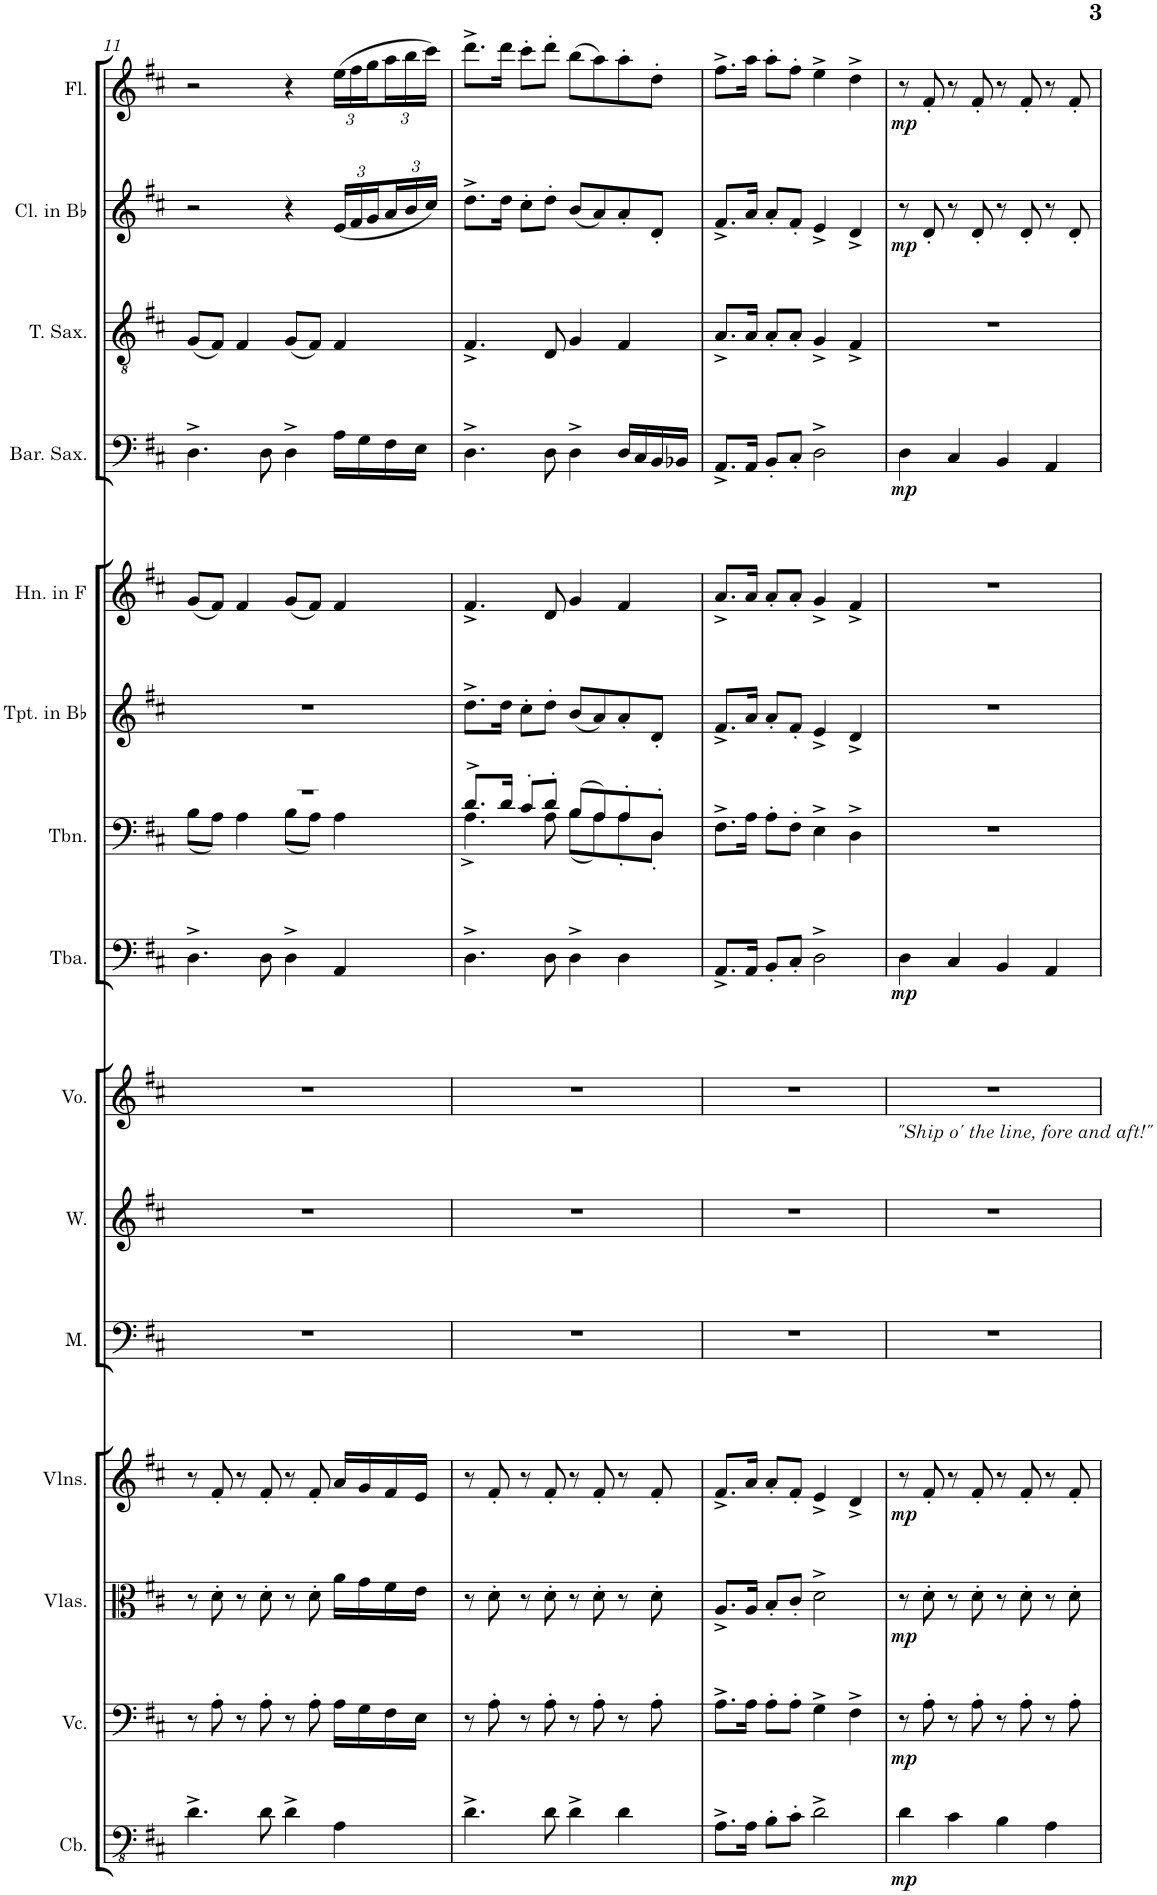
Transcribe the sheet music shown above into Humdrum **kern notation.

**kern	**dynam	**kern	**dynam	**kern	**dynam	**kern	**dynam	**kern	**kern	**kern	**kern	**dynam	**kern	**kern	**kern	**kern	**dynam	**kern	**kern	**dynam	**kern	**dynam
*part15	*part15	*part14	*part14	*part13	*part13	*part12	*part12	*part11	*part10	*part9	*part8	*part8	*part7	*part6	*part5	*part4	*part4	*part3	*part2	*part2	*part1	*part1
*staff15	*staff15	*staff14	*staff14	*staff13	*staff13	*staff12	*staff12	*staff11	*staff10	*staff9	*staff8	*staff8	*staff7	*staff6	*staff5	*staff4	*staff4	*staff3	*staff2	*staff2	*staff1	*staff1
*I"Contrabass	*	*I"Violoncello	*	*I"Violas	*	*I"Violins	*	*I"Men	*I"Women	*I"Voice	*I"Tuba	*	*I"Trombone	*I"Trumpet in Bb	*I"Horn in F	*I"Baritone Saxophone	*	*I"Tenor Saxophone	*I"Clarinet in Bb	*	*I"Flute	*
*I'Cb.	*	*I'Vc.	*	*I'Vlas.	*	*I'Vlns.	*	*I'M.	*I'W.	*I'Vo.	*I'Tba.	*	*I'Tbn.	*I'Tpt. in Bb	*I'Hn. in F	*I'Bar. Sax.	*	*I'T. Sax.	*I'Cl. in Bb	*	*I'Fl.	*
!!LO:PB:g=z
*clefFv4	*	*clefF4	*	*clefC3	*	*clefG2	*	*clefF4	*clefG2	*clefG2	*clefF4	*	*clefF4	*clefG2	*clefG2	*clefF4	*	*clefGv2	*clefG2	*	*clefG2	*
*Trd7c12	*	*	*	*	*	*	*	*	*	*	*	*	*	*Trd1c2	*Trd4c7	*Trd12c21	*	*Trd8c14	*Trd1c2	*	*	*
*k[f#c#]	*	*k[f#c#]	*	*k[f#c#]	*	*k[f#c#]	*	*k[f#c#]	*k[f#c#]	*k[f#c#]	*k[f#c#]	*	*k[f#c#]	*k[f#c#]	*k[f#c#]	*k[f#c#]	*	*k[f#c#]	*k[f#c#]	*	*k[f#c#]	*
*M4/4	*	*M4/4	*	*M4/4	*	*M4/4	*	*M4/4	*M4/4	*M4/4	*M4/4	*	*M4/4	*M4/4	*M4/4	*M4/4	*	*M4/4	*M4/4	*	*M4/4	*
=11	=11	=11	=11	=11	=11	=11	=11	=11	=11	=11	=11	=11	=11	=11	=11	=11	=11	=11	=11	=11	=11	=11
*	*	*	*	*	*	*	*	*	*	*	*	*	*^	*	*	*	*	*	*	*	*	*
4.D^\	.	8r	.	8r	.	8r	.	1r	1r	1r	4.D^\	.	1r	(8B\L	1r	(8g/L	4.D^\	.	(8G/L	2r	.	2r	.
.	.	8A'\	.	8d'\	.	8f#'/	.	.	.	.	.	.	.	8A\J)	.	8f#/J)	.	.	8F#/J)	.	.	.	.
.	.	8r	.	8r	.	8r	.	.	.	.	.	.	.	4A\	.	4f#/	.	.	4F#/	.	.	.	.
8D\	.	8A'\	.	8d'\	.	8f#'/	.	.	.	.	8D\	.	.	.	.	.	8D\	.	.	.	.	.	.
4D^\	.	8r	.	8r	.	8r	.	.	.	.	4D^\	.	.	(8B\L	.	(8g/L	4D^\	.	(8G/L	4r	.	4r	.
.	.	8A'\	.	8d'\	.	8f#'/	.	.	.	.	.	.	.	8A\J)	.	8f#/J)	.	.	8F#/J)	.	.	.	.
*	*	*	*	*	*	*	*	*	*	*	*	*	*	*	*	*	*	*	*	*Xbrackettup	*	*Xbrackettup	*
4AA\	.	16A\LL	.	16a\LL	.	16a/LL	.	.	.	.	4AA/	.	.	4A\	.	4f#/	16A\LL	.	4F#/	(24e/LL	.	(24ee\LL	.
.	.	.	.	.	.	.	.	.	.	.	.	.	.	.	.	.	.	.	.	24f#/	.	24ff#\	.
.	.	16G\	.	16g\	.	16g/	.	.	.	.	.	.	.	.	.	.	16G\	.	.	.	.	.	.
.	.	.	.	.	.	.	.	.	.	.	.	.	.	.	.	.	.	.	.	24g/	.	24gg\	.
.	.	16F#\	.	16f#\	.	16f#/	.	.	.	.	.	.	.	.	.	.	16F#\	.	.	24a/	.	24aa\	.
.	.	.	.	.	.	.	.	.	.	.	.	.	.	.	.	.	.	.	.	24b/	.	24bb\	.
.	.	16E\JJ	.	16e\JJ	.	16e/JJ	.	.	.	.	.	.	.	.	.	.	16E\JJ	.	.	.	.	.	.
.	.	.	.	.	.	.	.	.	.	.	.	.	.	.	.	.	.	.	.	24cc#/JJ)	.	24ccc#\JJ)	.
=12	=12	=12	=12	=12	=12	=12	=12	=12	=12	=12	=12	=12	=12	=12	=12	=12	=12	=12	=12	=12	=12	=12	=12
4.D^\	.	8r	.	8r	.	8r	.	1r	1r	1r	4.D^\	.	8.d^/L	4.A^\	8.dd^\L	4.f#^/	4.D^\	.	4.F#^/	8.dd^\L	.	8.ddd^\L	.
.	.	8A'\	.	8d'\	.	8f#'/	.	.	.	.	.	.	.	.	.	.	.	.	.	.	.	.	.
.	.	.	.	.	.	.	.	.	.	.	.	.	16d/Jk	.	16dd\Jk	.	.	.	.	16dd\Jk	.	16ddd\Jk	.
.	.	8r	.	8r	.	8r	.	.	.	.	.	.	8c#'/L	.	8cc#'\L	.	.	.	.	8cc#'\L	.	8ccc#'\L	.
8D\	.	8A'\	.	8d'\	.	8f#'/	.	.	.	.	8D\	.	8d'/J	8A\	8dd'\J	8d/	8D\	.	8D/	8dd'\J	.	8ddd'\J	.
4D^\	.	8r	.	8r	.	8r	.	.	.	.	4D^\	.	(8B/L	(8B\L	(8b/L	4g/	4D^\	.	4G/	(8b/L	.	(8bb\L	.
.	.	8A'\	.	8d'\	.	8f#'/	.	.	.	.	.	.	8A/)	8A\)	8a/)	.	.	.	.	8a/)	.	8aa\)	.
4D\	.	8r	.	8r	.	8r	.	.	.	.	4D\	.	8A'/	8A'\	8a'/	4f#/	16D/LL	.	4F#/	8a'/	.	8aa'\	.
.	.	.	.	.	.	.	.	.	.	.	.	.	.	.	.	.	16C#/	.	.	.	.	.	.
.	.	8A'\	.	8d'\	.	8f#'/	.	.	.	.	.	.	8D'/J	8D'\J	8d'/J	.	16BB/	.	.	8d'/J	.	8dd'\J	.
.	.	.	.	.	.	.	.	.	.	.	.	.	.	.	.	.	16BB-X/JJ	.	.	.	.	.	.
*	*	*	*	*	*	*	*	*	*	*	*	*	*v	*v	*	*	*	*	*	*	*	*	*
=13	=13	=13	=13	=13	=13	=13	=13	=13	=13	=13	=13	=13	=13	=13	=13	=13	=13	=13	=13	=13	=13	=13
8.AA^\L	.	8.A^\L	.	8.A^/L	.	8.f#^/L	.	1r	1r	1r	8.AA^/L	.	8.F#^\L	8.f#^/L	8.a^/L	8.AA^/L	.	8.A^/L	8.f#^/L	.	8.ff#^\L	.
16AA\Jk	.	16A\Jk	.	16A/Jk	.	16a/Jk	.	.	.	.	16AA/Jk	.	16A\Jk	16a/Jk	16a/Jk	16AA/Jk	.	16A/Jk	16a/Jk	.	16aa\Jk	.
8BB'\L	.	8A'\L	.	8B'/L	.	8a'/L	.	.	.	.	8BB'/L	.	8A'\L	8a'/L	8a'/L	8BB'/L	.	8A'/L	8a'/L	.	8aa'\L	.
8C#'\J	.	8A'\J	.	8c#'/J	.	8f#'/J	.	.	.	.	8C#'/J	.	8F#'\J	8f#'/J	8a'/J	8C#'/J	.	8A'/J	8f#'/J	.	8ff#'\J	.
2D^\	.	4G^\	.	2d^\	.	4e^/	.	.	.	.	2D^\	.	4E^\	4e^/	4g^/	2D^\	.	4G^/	4e^/	.	4ee^\	.
.	.	4F#^\	.	.	.	4d^/	.	.	.	.	.	.	4D^\	4d^/	4f#^/	.	.	4F#^/	4d^/	.	4dd^\	.
=14	=14	=14	=14	=14	=14	=14	=14	=14	=14	=14	=14	=14	=14	=14	=14	=14	=14	=14	=14	=14	=14	=14
!	!	!	!	!	!	!	!	!	!	!LO:TX:b:i:t="Ship o' the line, fore and aft!"	!	!	!	!	!	!	!	!	!	!	!	!
!	!LO:DY:b	!	!LO:DY:b	!	!LO:DY:b	!	!LO:DY:b	!	!	!	!	!LO:DY:b	!	!	!	!	!LO:DY:b	!	!	!LO:DY:b	!	!LO:DY:b
4D\	mp	8r	mp	8r	mp	8r	mp	1r	1r	1r	4D\	mp	1r	1r	1r	4D\	mp	1r	8r	mp	8r	mp
.	.	8A'\	.	8d'\	.	8f#'/	.	.	.	.	.	.	.	.	.	.	.	.	8d'/	.	8f#'/	.
4C#\	.	8r	.	8r	.	8r	.	.	.	.	4C#/	.	.	.	.	4C#/	.	.	8r	.	8r	.
.	.	8A'\	.	8d'\	.	8f#'/	.	.	.	.	.	.	.	.	.	.	.	.	8d'/	.	8f#'/	.
4BB\	.	8r	.	8r	.	8r	.	.	.	.	4BB/	.	.	.	.	4BB/	.	.	8r	.	8r	.
.	.	8A'\	.	8d'\	.	8f#'/	.	.	.	.	.	.	.	.	.	.	.	.	8d'/	.	8f#'/	.
4AA\	.	8r	.	8r	.	8r	.	.	.	.	4AA/	.	.	.	.	4AA/	.	.	8r	.	8r	.
.	.	8A'\	.	8d'\	.	8f#'/	.	.	.	.	.	.	.	.	.	.	.	.	8d'/	.	8f#'/	.
=	=	=	=	=	=	=	=	=	=	=	=	=	=	=	=	=	=	=	=	=	=	=
*-	*-	*-	*-	*-	*-	*-	*-	*-	*-	*-	*-	*-	*-	*-	*-	*-	*-	*-	*-	*-	*-	*-
